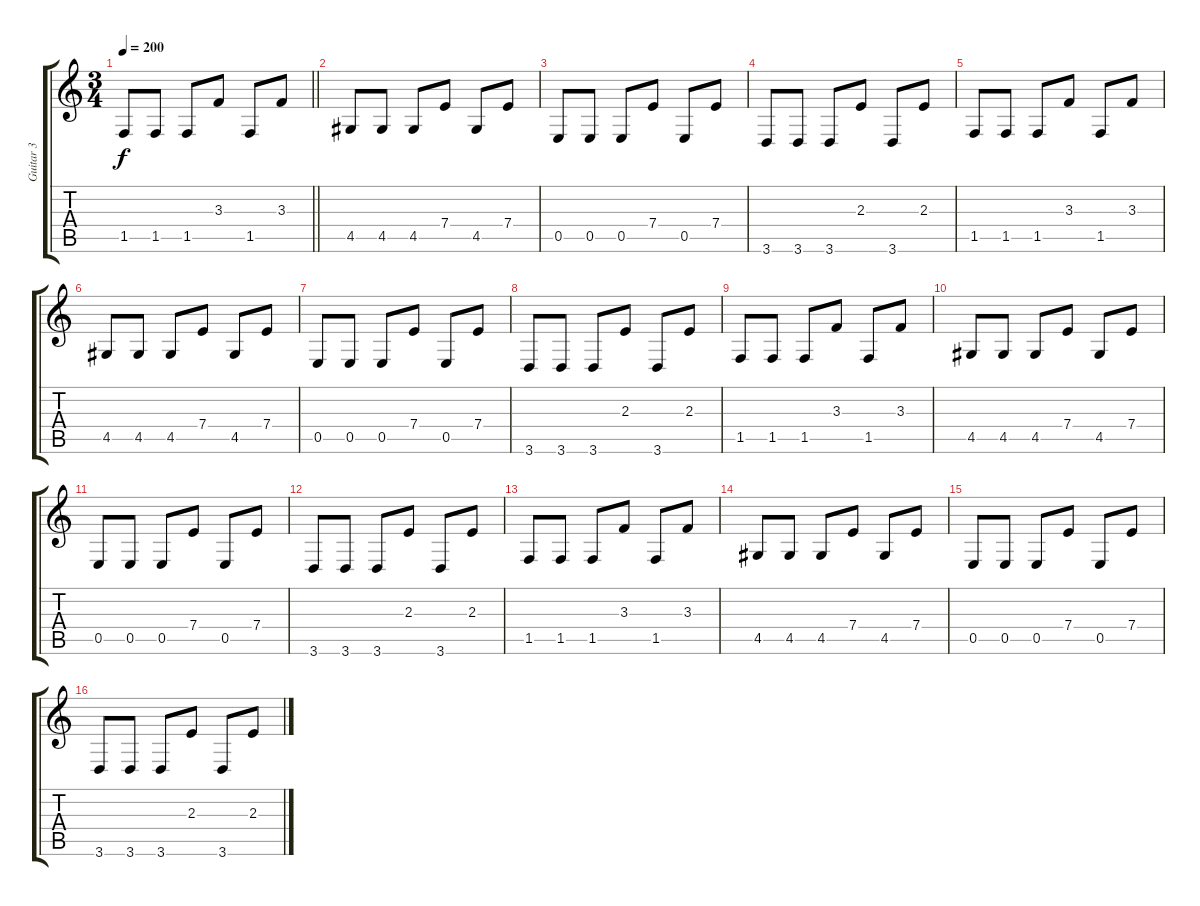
\track ("Guitar 3" "Guitar 3") {instrument distortionguitar}
\staff {score tabs}
\tuning (B3 Gb3 D3 A2 E2 B1) {hide}
\ts (3 4)
\tempo 200
\clef g2
\barLineRight lightlight
\ks c
1.5.8{dy f} 1.5.8 1.5.8 3.3.8 1.5.8 3.3.8 |
4.5.8{balance 16} 4.5.8 4.5.8 7.4.8 4.5.8 7.4.8 |
0.5.8 0.5.8 0.5.8 7.4.8 0.5.8 7.4.8 |
3.6.8 3.6.8 3.6.8 2.3.8 3.6.8 2.3.8 |
1.5.8 1.5.8 1.5.8 3.3.8 1.5.8 3.3.8 |
4.5.8 4.5.8 4.5.8 7.4.8 4.5.8 7.4.8 |
0.5.8 0.5.8 0.5.8 7.4.8 0.5.8 7.4.8 |
3.6.8 3.6.8 3.6.8 2.3.8 3.6.8 2.3.8 |
1.5.8 1.5.8 1.5.8 3.3.8 1.5.8 3.3.8 |
4.5.8 4.5.8 4.5.8 7.4.8 4.5.8 7.4.8 |
0.5.8 0.5.8 0.5.8 7.4.8 0.5.8 7.4.8 |
3.6.8 3.6.8 3.6.8 2.3.8 3.6.8 2.3.8 |
1.5.8 1.5.8 1.5.8 3.3.8 1.5.8 3.3.8 |
4.5.8 4.5.8 4.5.8 7.4.8 4.5.8 7.4.8 |
0.5.8 0.5.8 0.5.8 7.4.8 0.5.8 7.4.8 |
3.6.8 3.6.8 3.6.8 2.3.8 3.6.8 2.3.8
